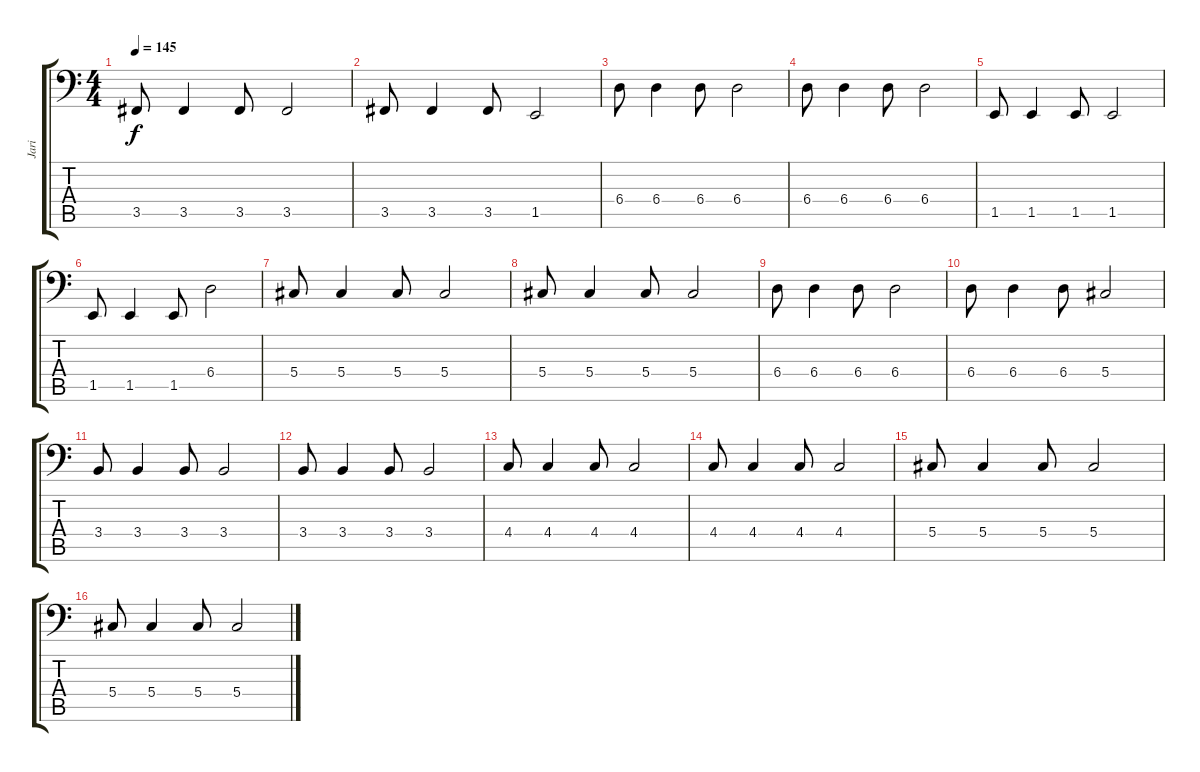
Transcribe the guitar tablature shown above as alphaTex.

\track ("Jari" "Jari") {instrument electricbassfinger}
\staff {score tabs}
\tuning (B2 Gb2 Db2 Ab1 Eb1 Bb0) {hide}
\ts (4 4)
\tempo 145
\clef f4
\ks c
3.5.8{dy f} 3.5.4 3.5.8 3.5.2 |
3.5.8 3.5.4 3.5.8 1.5.2 |
6.4.8 6.4.4 6.4.8 6.4.2 |
6.4.8 6.4.4 6.4.8 6.4.2 |
1.5.8 1.5.4 1.5.8 1.5.2 |
1.5.8 1.5.4 1.5.8 6.4.2 |
5.4.8 5.4.4 5.4.8 5.4.2 |
5.4.8 5.4.4 5.4.8 5.4.2 |
6.4.8 6.4.4 6.4.8 6.4.2 |
6.4.8 6.4.4 6.4.8 5.4.2 |
3.4.8 3.4.4 3.4.8 3.4.2 |
3.4.8 3.4.4 3.4.8 3.4.2 |
4.4.8 4.4.4 4.4.8 4.4.2 |
4.4.8 4.4.4 4.4.8 4.4.2 |
5.4.8 5.4.4 5.4.8 5.4.2 |
5.4.8 5.4.4 5.4.8 5.4.2
